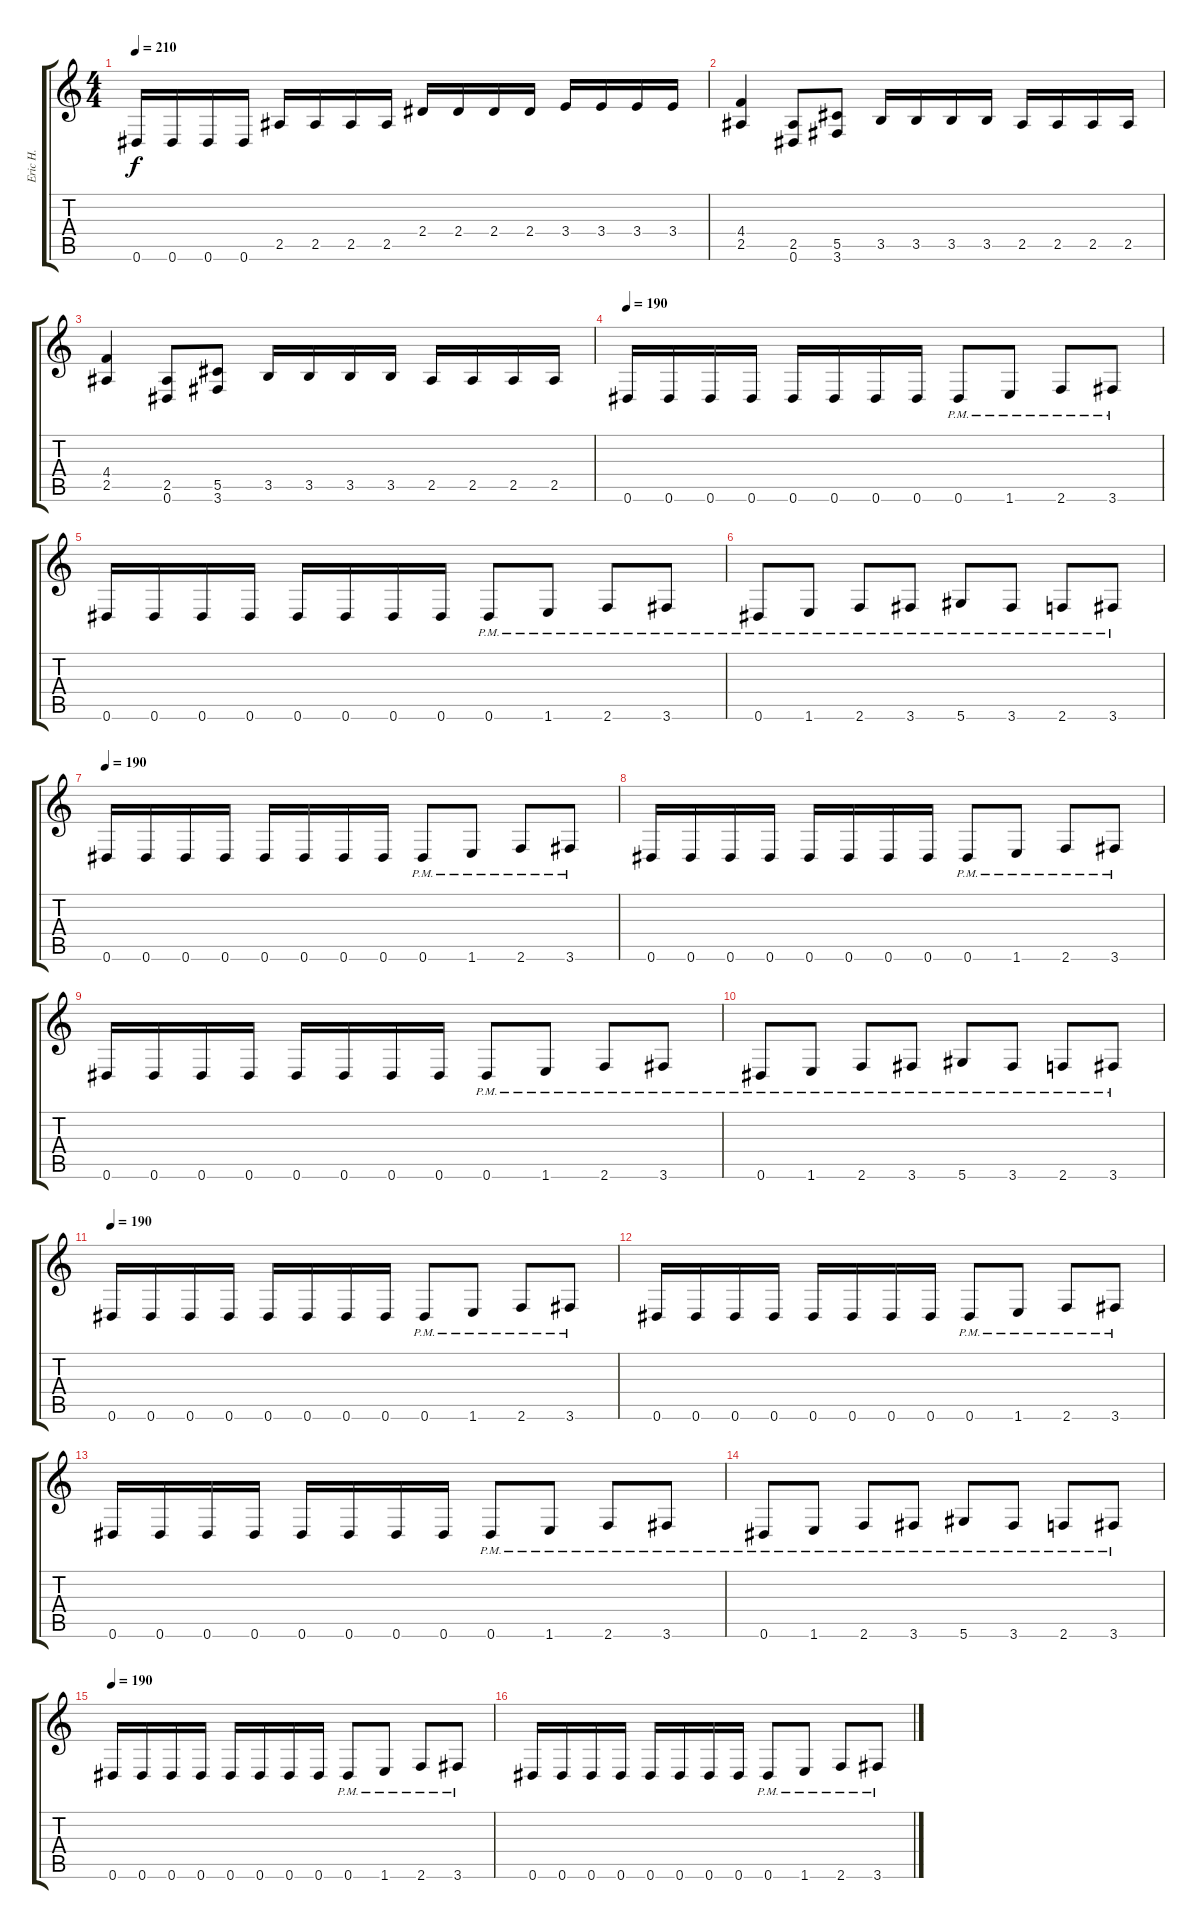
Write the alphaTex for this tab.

\track ("Eric H." "Eric H.") {instrument distortionguitar}
\staff {score tabs}
\tuning (Eb4 Bb3 Gb3 Db3 Ab2 Eb2) {hide}
\ts (4 4)
\tempo 210
\clef g2
\ks c
0.6.16{dy f} 0.6.16 0.6.16 0.6.16 2.5.16 2.5.16 2.5.16 2.5.16 2.4.16 2.4.16 2.4.16 2.4.16 3.4.16 3.4.16 3.4.16 3.4.16 |
(4.4 2.5).4 (2.5 0.6).8 (5.5 3.6).8 3.5.16 3.5.16 3.5.16 3.5.16 2.5.16 2.5.16 2.5.16 2.5.16 |
(4.4 2.5).4 (2.5 0.6).8 (5.5 3.6).8 3.5.16 3.5.16 3.5.16 3.5.16 2.5.16 2.5.16 2.5.16 2.5.16 |
\tempo 190
0.6.16 0.6.16 0.6.16 0.6.16 0.6.16 0.6.16 0.6.16 0.6.16 0.6{pm}.8 1.6{pm}.8 2.6{pm}.8 3.6{pm}.8 |
0.6.16 0.6.16 0.6.16 0.6.16 0.6.16 0.6.16 0.6.16 0.6.16 0.6{pm}.8 1.6{pm}.8 2.6{pm}.8 3.6{pm}.8 |
0.6{pm}.8 1.6{pm}.8 2.6{pm}.8 3.6{pm}.8 5.6{pm}.8 3.6{pm}.8 2.6{pm}.8 3.6{pm}.8 |
\tempo 190
0.6.16 0.6.16 0.6.16 0.6.16 0.6.16 0.6.16 0.6.16 0.6.16 0.6{pm}.8 1.6{pm}.8 2.6{pm}.8 3.6{pm}.8 |
0.6.16 0.6.16 0.6.16 0.6.16 0.6.16 0.6.16 0.6.16 0.6.16 0.6{pm}.8 1.6{pm}.8 2.6{pm}.8 3.6{pm}.8 |
0.6.16 0.6.16 0.6.16 0.6.16 0.6.16 0.6.16 0.6.16 0.6.16 0.6{pm}.8 1.6{pm}.8 2.6{pm}.8 3.6{pm}.8 |
0.6{pm}.8 1.6{pm}.8 2.6{pm}.8 3.6{pm}.8 5.6{pm}.8 3.6{pm}.8 2.6{pm}.8 3.6{pm}.8 |
\tempo 190
0.6.16 0.6.16 0.6.16 0.6.16 0.6.16 0.6.16 0.6.16 0.6.16 0.6{pm}.8 1.6{pm}.8 2.6{pm}.8 3.6{pm}.8 |
0.6.16 0.6.16 0.6.16 0.6.16 0.6.16 0.6.16 0.6.16 0.6.16 0.6{pm}.8 1.6{pm}.8 2.6{pm}.8 3.6{pm}.8 |
0.6.16 0.6.16 0.6.16 0.6.16 0.6.16 0.6.16 0.6.16 0.6.16 0.6{pm}.8 1.6{pm}.8 2.6{pm}.8 3.6{pm}.8 |
0.6{pm}.8 1.6{pm}.8 2.6{pm}.8 3.6{pm}.8 5.6{pm}.8 3.6{pm}.8 2.6{pm}.8 3.6{pm}.8 |
\tempo 190
0.6.16 0.6.16 0.6.16 0.6.16 0.6.16 0.6.16 0.6.16 0.6.16 0.6{pm}.8 1.6{pm}.8 2.6{pm}.8 3.6{pm}.8 |
0.6.16 0.6.16 0.6.16 0.6.16 0.6.16 0.6.16 0.6.16 0.6.16 0.6{pm}.8 1.6{pm}.8 2.6{pm}.8 3.6{pm}.8
